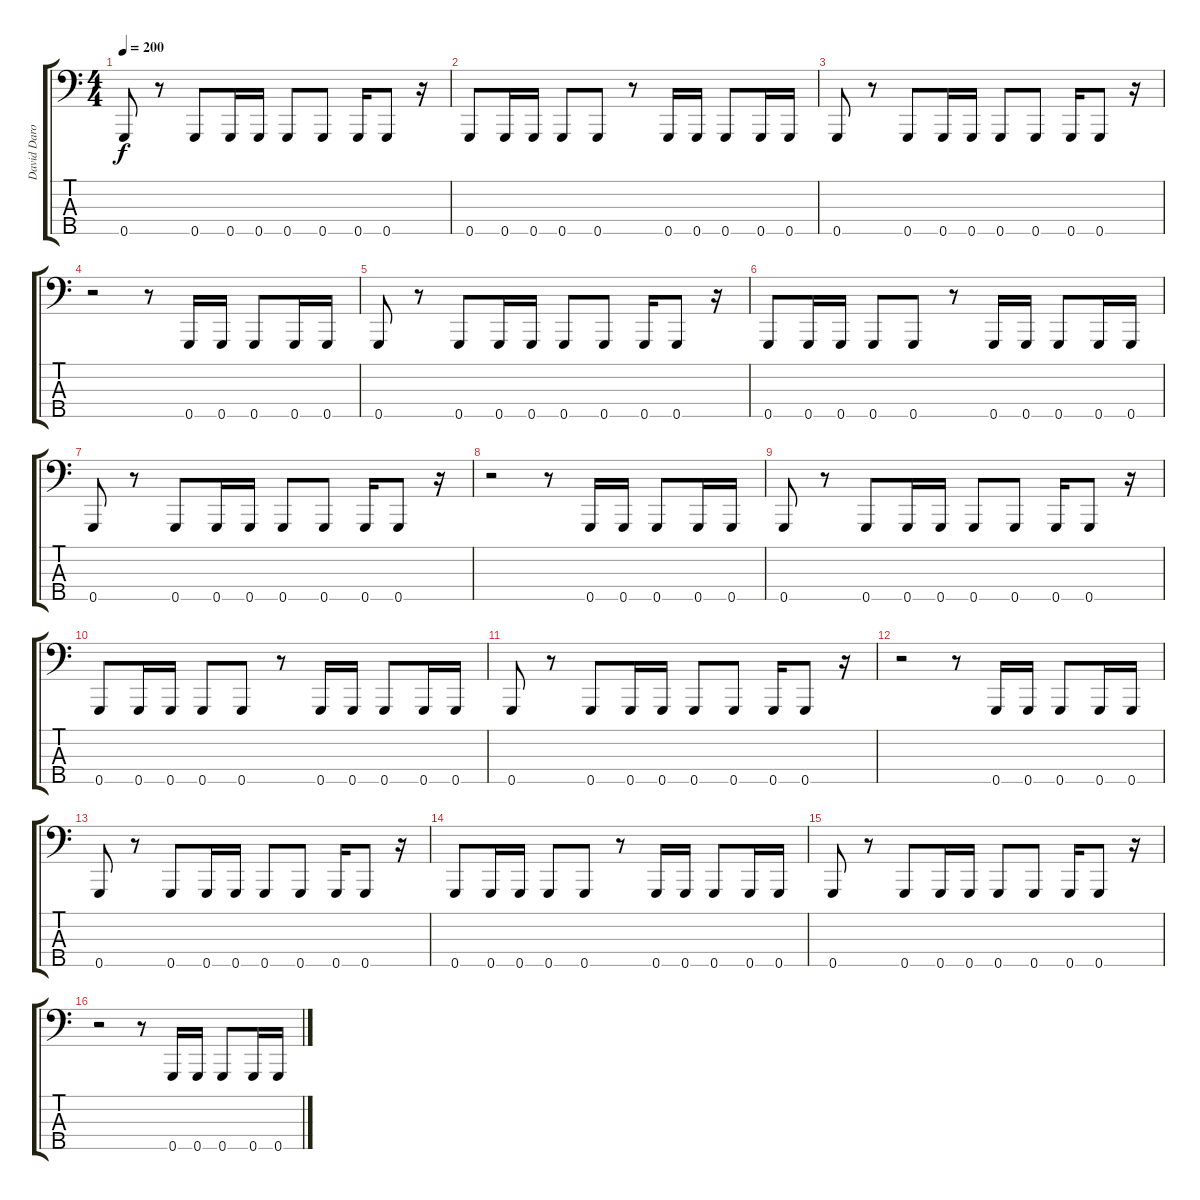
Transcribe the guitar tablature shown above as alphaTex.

\track ("David Darocha - bass" "David Daro") {instrument electricbasspick}
\staff {score tabs}
\tuning (F2 C2 G1 D1 G0) {hide}
\ts (4 4)
\tempo 200
\clef f4
\ks c
0.5.8{dy f} r.8 0.5.8 0.5.16 0.5.16 0.5.8 0.5.8 0.5.16 0.5.8 r.16 |
0.5.8 0.5.16 0.5.16 0.5.8 0.5.8 r.8 0.5.16 0.5.16 0.5.8 0.5.16 0.5.16 |
0.5.8 r.8 0.5.8 0.5.16 0.5.16 0.5.8 0.5.8 0.5.16 0.5.8 r.16 |
r.2 r.8 0.5.16 0.5.16 0.5.8 0.5.16 0.5.16 |
0.5.8 r.8 0.5.8 0.5.16 0.5.16 0.5.8 0.5.8 0.5.16 0.5.8 r.16 |
0.5.8 0.5.16 0.5.16 0.5.8 0.5.8 r.8 0.5.16 0.5.16 0.5.8 0.5.16 0.5.16 |
0.5.8 r.8 0.5.8 0.5.16 0.5.16 0.5.8 0.5.8 0.5.16 0.5.8 r.16 |
r.2 r.8 0.5.16 0.5.16 0.5.8 0.5.16 0.5.16 |
0.5.8 r.8 0.5.8 0.5.16 0.5.16 0.5.8 0.5.8 0.5.16 0.5.8 r.16 |
0.5.8 0.5.16 0.5.16 0.5.8 0.5.8 r.8 0.5.16 0.5.16 0.5.8 0.5.16 0.5.16 |
0.5.8 r.8 0.5.8 0.5.16 0.5.16 0.5.8 0.5.8 0.5.16 0.5.8 r.16 |
r.2 r.8 0.5.16 0.5.16 0.5.8 0.5.16 0.5.16 |
0.5.8 r.8 0.5.8 0.5.16 0.5.16 0.5.8 0.5.8 0.5.16 0.5.8 r.16 |
0.5.8 0.5.16 0.5.16 0.5.8 0.5.8 r.8 0.5.16 0.5.16 0.5.8 0.5.16 0.5.16 |
0.5.8 r.8 0.5.8 0.5.16 0.5.16 0.5.8 0.5.8 0.5.16 0.5.8 r.16 |
r.2 r.8 0.5.16 0.5.16 0.5.8 0.5.16 0.5.16
